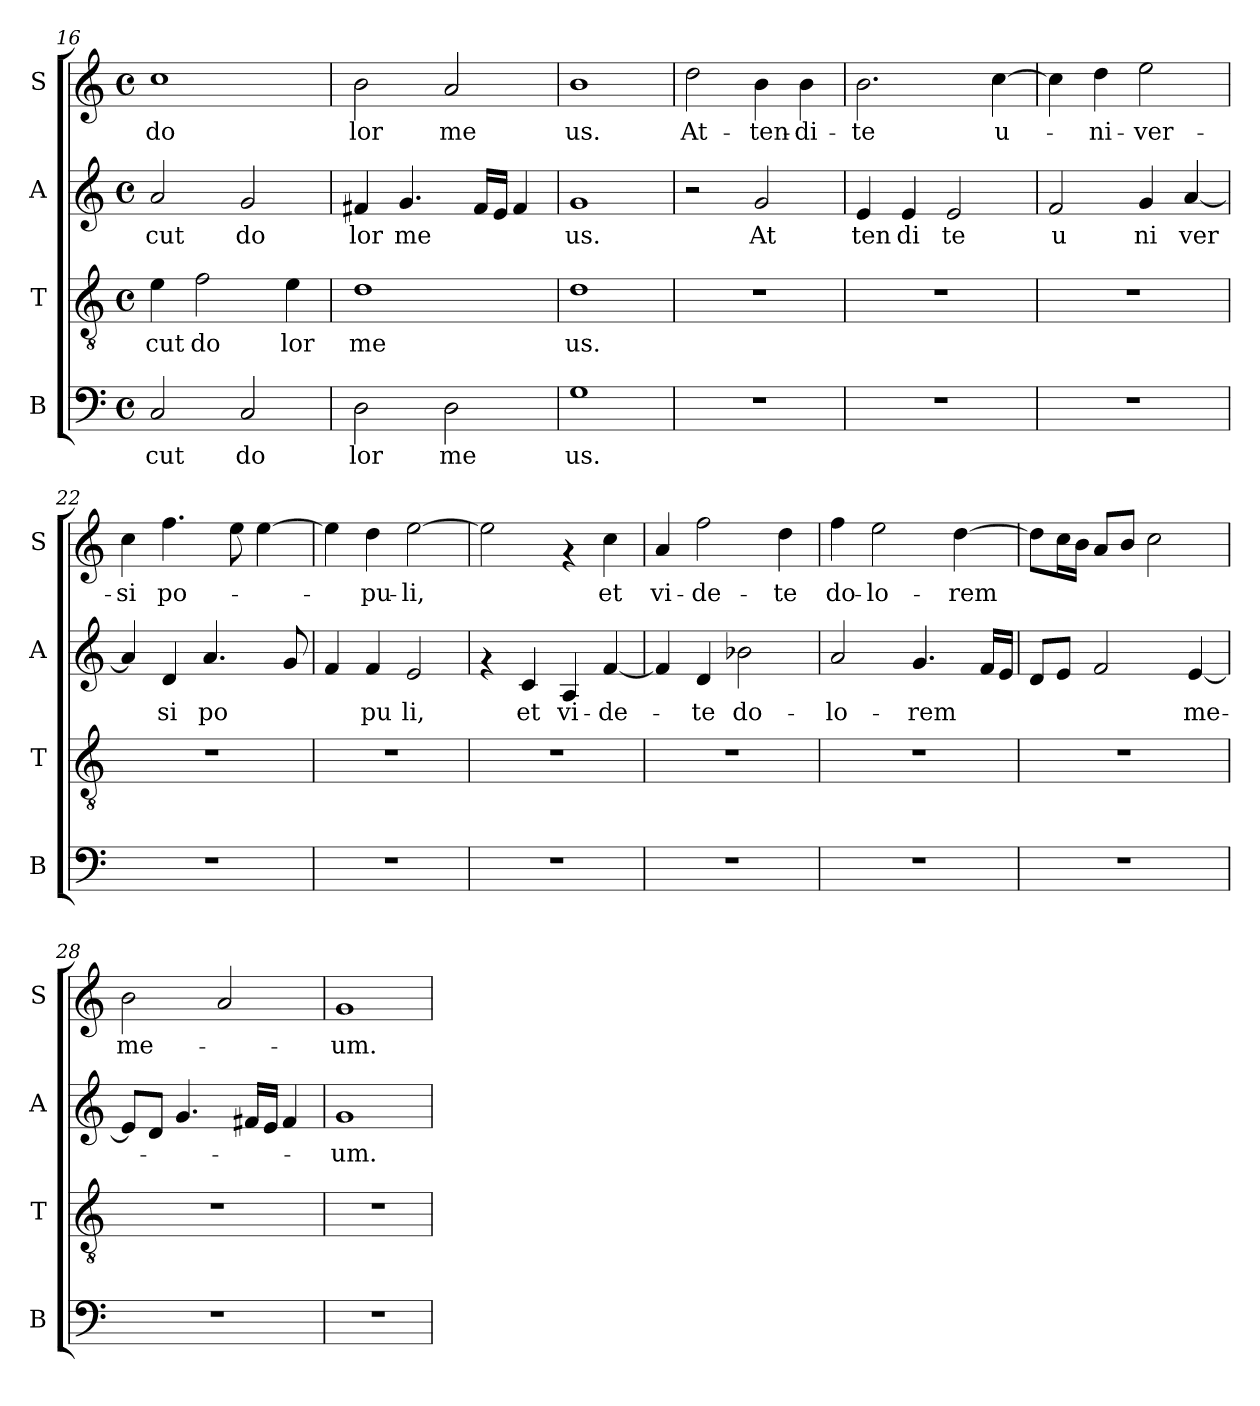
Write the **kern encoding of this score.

**kern	**text	**kern	**text	**kern	**text	**kern	**text
*part4	*part4	*part3	*part3	*part2	*part2	*part1	*part1
*staff4	*staff4	*staff3	*staff3	*staff2	*staff2	*staff1	*staff1
*I"B	*	*I"T	*	*I"A	*	*I"S	*
*I'B	*	*I'T	*	*I'A	*	*I'S	*
*clefF4	*	*clefGv2	*	*clefG2	*	*clefG2	*
*k[]	*	*k[]	*	*k[]	*	*k[]	*
*C:	*	*C:	*	*C:	*	*C:	*
*M4/4	*	*M4/4	*	*M4/4	*	*M4/4	*
*met(c)	*	*met(c)	*	*met(c)	*	*met(c)	*
=16	=16	=16	=16	=16	=16	=16	=16
!	!LO:LY:b	!	!LO:LY:b	!	!LO:LY:b	!	!LO:LY:b
2C/	cut	4e\	cut	2a/	cut	1cc	do
!	!	!	!LO:LY:b	!	!	!	!
.	.	2f\	do	.	.	.	.
!	!LO:LY:b	!	!	!	!LO:LY:b	!	!
2C/	do	.	.	2g/	do	.	.
!	!	!	!LO:LY:b	!	!	!	!
.	.	4e\	lor	.	.	.	.
=17	=17	=17	=17	=17	=17	=17	=17
!	!LO:LY:b	!	!LO:LY:b	!	!LO:LY:b	!	!LO:LY:b
2D\	lor	1d	me	4f#X/	lor	2b\	lor
!	!	!	!	!	!LO:LY:b	!	!
.	.	.	.	4.g/	me	.	.
!	!LO:LY:b	!	!	!	!	!	!LO:LY:b
2D\	me	.	.	.	.	2a/	me
.	.	.	.	16f#/LL	.	.	.
.	.	.	.	16e/JJ	.	.	.
.	.	.	.	4f#/	.	.	.
=18	=18	=18	=18	=18	=18	=18	=18
!	!LO:LY:b	!	!LO:LY:b	!	!LO:LY:b	!	!LO:LY:b
1G	us.	1d	us.	1g	us.	1b	us.
!!LO:PB:g=z
=19	=19	=19	=19	=19	=19	=19	=19
!	!	!	!	!	!	!	!LO:LY:b
1r	.	1r	.	2r	.	2dd\	At-
!	!	!	!	!	!LO:LY:b	!	!LO:LY:b
.	.	.	.	2g/	At	4b\	-ten-
!	!	!	!	!	!	!	!LO:LY:b
.	.	.	.	.	.	4b\	-di-
=20	=20	=20	=20	=20	=20	=20	=20
!	!	!	!	!	!LO:LY:b	!	!LO:LY:b
1r	.	1r	.	4e/	ten	2.b\	-te
!	!	!	!	!	!LO:LY:b	!	!
.	.	.	.	4e/	di	.	.
!	!	!	!	!	!LO:LY:b	!	!
.	.	.	.	2e/	te	.	.
!	!	!	!	!	!	!	!LO:LY:b
.	.	.	.	.	.	[>4cc\	u-
=21	=21	=21	=21	=21	=21	=21	=21
!	!	!	!	!	!LO:LY:b	!	!
1r	.	1r	.	2f/	u	4cc\]	.
!	!	!	!	!	!	!	!LO:LY:b
.	.	.	.	.	.	4dd\	-ni-
!	!	!	!	!	!LO:LY:b	!	!LO:LY:b
.	.	.	.	4g/	ni	2ee\	-ver-
!	!	!	!	!	!LO:LY:b	!	!
.	.	.	.	[<4a/	ver	.	.
=22	=22	=22	=22	=22	=22	=22	=22
!	!	!	!	!	!	!	!LO:LY:b
1r	.	1r	.	4a/]	.	4cc\	-si
!	!	!	!	!	!LO:LY:b	!	!LO:LY:b
.	.	.	.	4d/	si	4.ff\	po-
!	!	!	!	!	!LO:LY:b	!	!
.	.	.	.	4.a/	po	.	.
.	.	.	.	.	.	8ee\	.
.	.	.	.	.	.	[>4ee\	.
.	.	.	.	8g/	.	.	.
=23	=23	=23	=23	=23	=23	=23	=23
1r	.	1r	.	4f/	.	4ee\]	.
!	!	!	!	!	!LO:LY:b	!	!LO:LY:b
.	.	.	.	4f/	pu	4dd\	-pu-
!	!	!	!	!	!LO:LY:b	!	!LO:LY:b
.	.	.	.	2e/	li,	[<2ee\	-li,
!!LO:LB:g=z
=24	=24	=24	=24	=24	=24	=24	=24
1r	.	1r	.	4rf	.	2ee\]	.
!	!	!	!	!	!LO:LY:b	!	!
.	.	.	.	4c/	et	.	.
!	!	!	!	!	!LO:LY:b	!	!
.	.	.	.	4A/	vi-	4rf	.
!	!	!	!	!	!LO:LY:b	!	!LO:LY:b
.	.	.	.	[<4f/	-de-	4cc\	et
=25	=25	=25	=25	=25	=25	=25	=25
!	!	!	!	!	!	!	!LO:LY:b
1r	.	1r	.	4f/]	.	4a/	vi-
!	!	!	!	!	!LO:LY:b	!	!LO:LY:b
.	.	.	.	4d/	-te	2ff\	-de-
!	!	!	!	!	!LO:LY:b	!	!
.	.	.	.	2b-X\	do-	.	.
!	!	!	!	!	!	!	!LO:LY:b
.	.	.	.	.	.	4dd\	-te
=26	=26	=26	=26	=26	=26	=26	=26
!	!	!	!	!	!LO:LY:b	!	!LO:LY:b
1r	.	1r	.	2a/	-lo-	4ff\	do-
!	!	!	!	!	!	!	!LO:LY:b
.	.	.	.	.	.	2ee\	-lo-
!	!	!	!	!	!LO:LY:b	!	!
.	.	.	.	4.g/	-rem	.	.
!	!	!	!	!	!	!	!LO:LY:b
.	.	.	.	.	.	[>4dd\	-rem
.	.	.	.	16f/LL	.	.	.
.	.	.	.	16e/JJ	.	.	.
=27	=27	=27	=27	=27	=27	=27	=27
1r	.	1r	.	8d/L	.	8dd\L]	.
.	.	.	.	8e/J	.	16cc\L	.
.	.	.	.	.	.	16b\JJ	.
.	.	.	.	2f/	.	8a/L	.
.	.	.	.	.	.	8b/J	.
.	.	.	.	.	.	2cc\	.
!	!	!	!	!	!LO:LY:b	!	!
.	.	.	.	[<4e/	me-	.	.
=28	=28	=28	=28	=28	=28	=28	=28
!	!	!	!	!	!	!	!LO:LY:b
1r	.	1r	.	8e/L]	.	2b\	me-
.	.	.	.	8d/J	.	.	.
.	.	.	.	4.g/	.	.	.
.	.	.	.	.	.	2a/	.
.	.	.	.	16f#X/LL	.	.	.
.	.	.	.	16e/JJ	.	.	.
.	.	.	.	4f#/	.	.	.
=29	=29	=29	=29	=29	=29	=29	=29
!	!	!	!	!	!LO:LY:b	!	!LO:LY:b
1r	.	1r	.	1g	-um.	1g	-um.
=	=	=	=	=	=	=	=
*-	*-	*-	*-	*-	*-	*-	*-
